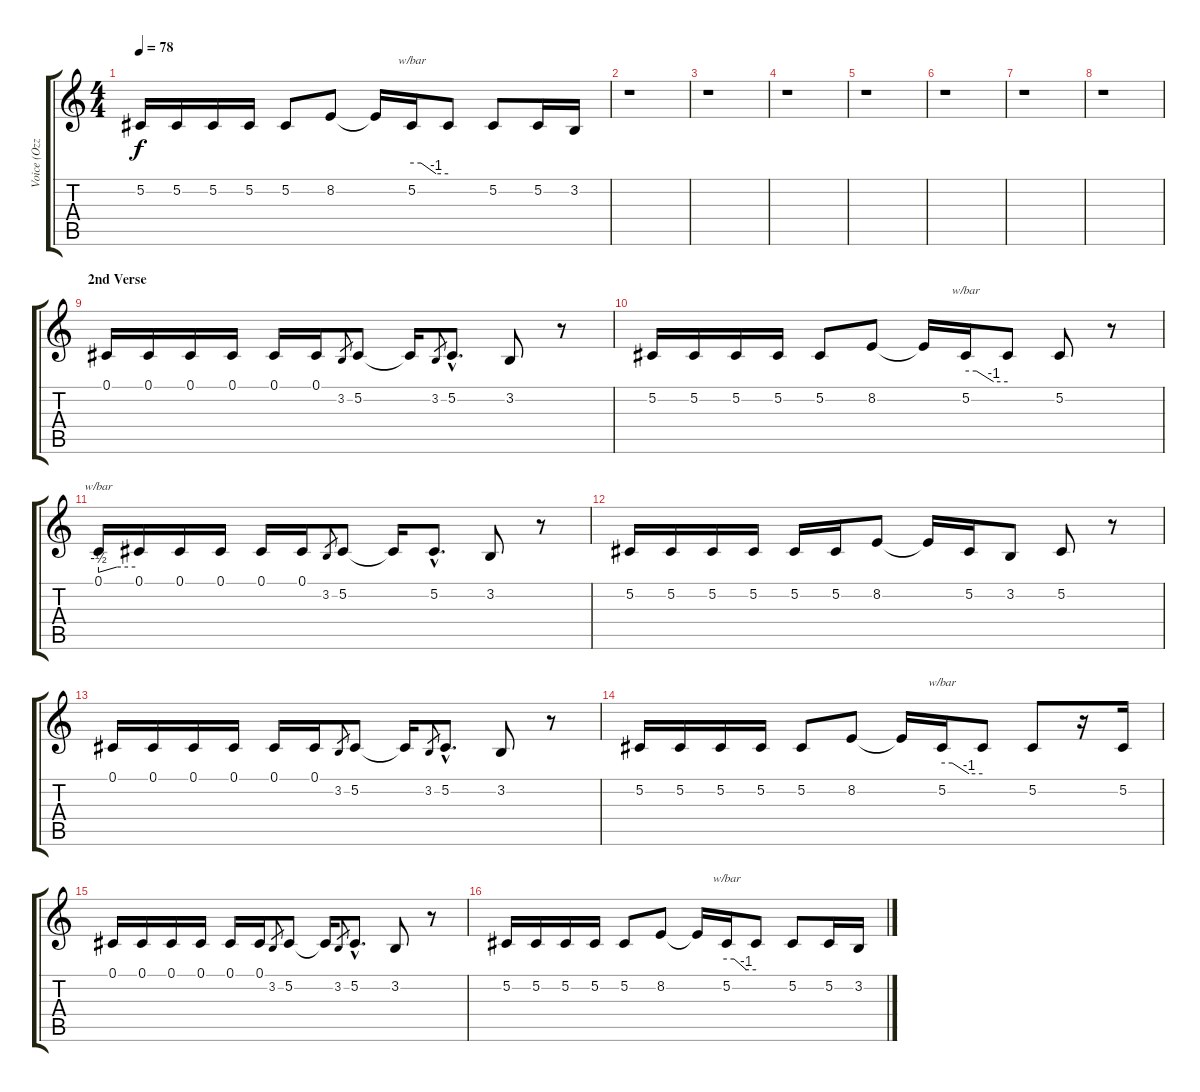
\track ("Voice (Ozzy Osbourne)" "Voice (Ozz") {instrument altosax}
\staff {score tabs}
\tuning (Db4 Ab3 E3 B2 Gb2 Db2) {hide}
\ts (4 4)
\tempo 78
\clef g2
\ks c
5.2.16{dy f} 5.2.16 5.2.16 5.2.16 5.2.8 8.2.8 8.2{t}.16 5.2.16{tbe (custom default 0 0 15 0 40 -4 60 -4)} 5.2{t}.8 5.2.8 5.2.16 3.2.16 |
r.1 |
r.1 |
r.1 |
r.1 |
r.1 |
r.1 |
r.1 |
\section ("" "2nd Verse")
0.1.16 0.1.16 0.1.16 0.1.16 0.1.16 0.1.16 3.2.8{gr} 5.2.8 5.2{t}.16 3.2.8{gr} 5.2{hac}.8{d} 3.2.8 r.8 |
5.2.16 5.2.16 5.2.16 5.2.16 5.2.8 8.2.8 8.2{t}.16 5.2.16{tbe (custom default 0 0 15 0 40 -4 60 -4)} 5.2{t}.8 5.2.8 r.8 |
0.1.16{tbe (custom default 0 -2 30 0 60 0)} 0.1.16 0.1.16 0.1.16 0.1.16 0.1.16 3.2.8{gr} 5.2.8 5.2{t}.16 5.2{hac}.8{d} 3.2.8 r.8 |
5.2.16 5.2.16 5.2.16 5.2.16 5.2.16 5.2.16 8.2.8 8.2{t}.16 5.2.16 3.2.8 5.2.8 r.8 |
0.1.16 0.1.16 0.1.16 0.1.16 0.1.16 0.1.16 3.2.8{gr} 5.2.8 5.2{t}.16 3.2.8{gr} 5.2{hac}.8{d} 3.2.8 r.8 |
5.2.16 5.2.16 5.2.16 5.2.16 5.2.8 8.2.8 8.2{t}.16 5.2.16{tbe (custom default 0 0 15 0 40 -4 60 -4)} 5.2{t}.8 5.2.8 r.16 5.2.16 |
0.1.16 0.1.16 0.1.16 0.1.16 0.1.16 0.1.16 3.2.8{gr} 5.2.8 5.2{t}.16 3.2.8{gr} 5.2{hac}.8{d} 3.2.8 r.8 |
5.2.16 5.2.16 5.2.16 5.2.16 5.2.8 8.2.8 8.2{t}.16 5.2.16{tbe (custom default 0 0 15 0 40 -4 60 -4)} 5.2{t}.8 5.2.8 5.2.16 3.2.16
